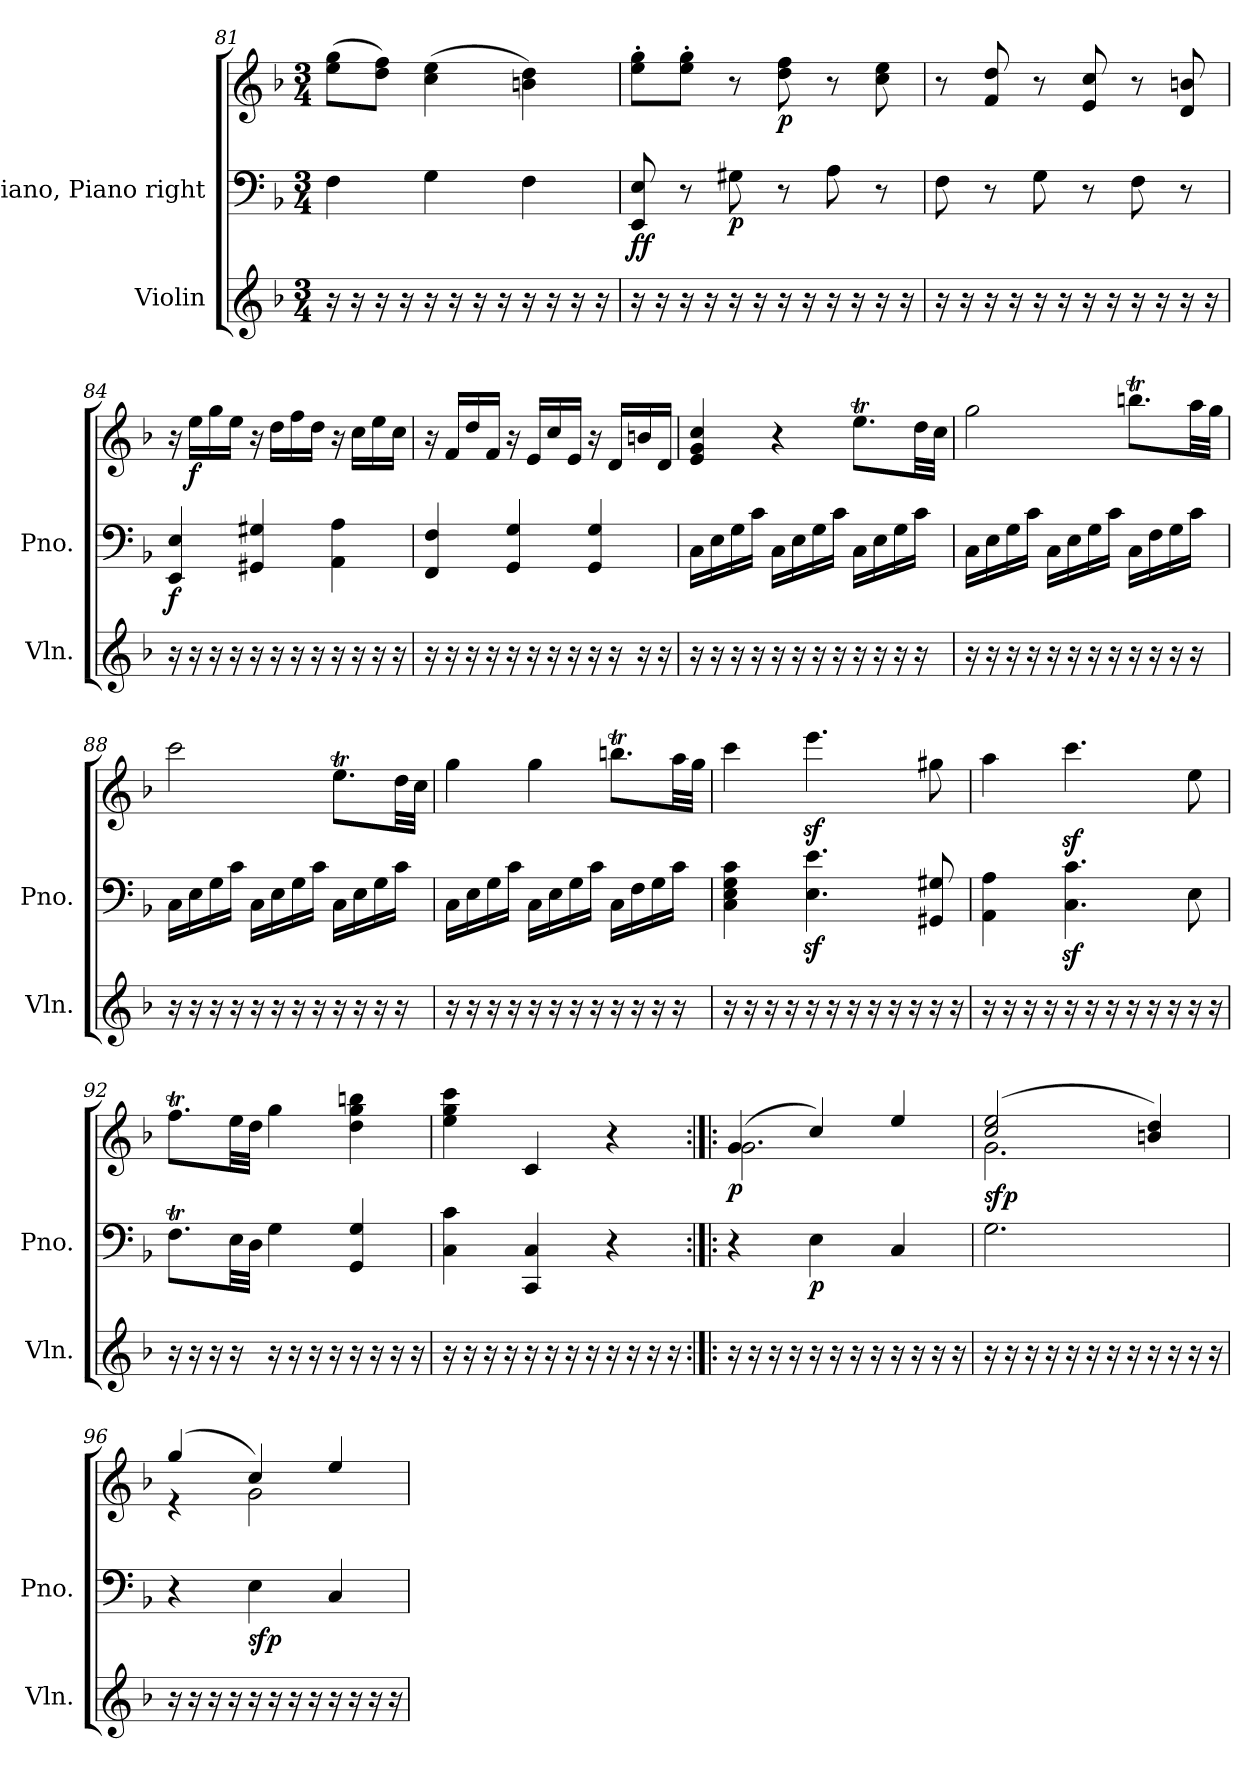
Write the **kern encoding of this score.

**kern	**kern	**kern	**dynam
*part2	*part1	*part1	*part1
*staff3	*staff2	*staff1	*staff1/2
*I"Violin	*I"Piano, Piano right	*	*
*I'Vln.	*I'Pno.	*	*
*clefG2	*clefF4	*clefG2	*
*k[b-]	*k[b-]	*k[b-]	*
*M3/4	*M3/4	*M3/4	*
=81	=81	=81	=81
16r	4F\	(>8ee\ 8gg\L	.
16r	.	.	.
16r	.	8dd\ 8ff\J)	.
16r	.	.	.
16r	4G\	(>4cc\ 4ee\	.
16r	.	.	.
16r	.	.	.
16r	.	.	.
16r	4F\	4bn\ 4dd\)	.
16r	.	.	.
16r	.	.	.
16r	.	.	.
!!LO:PB:g=z
=82	=82	=82	=82
!	!	!	!LO:DY:b=2
!	!	!	!LO:DY:n=1:b
16r	8EE/ 8E/	8ee\' 8gg\'L	f f
16r	.	.	.
16r	8r	8ee\' 8gg\'J	.
16r	.	.	.
!	!	!	!LO:DY:n=2:b=2
16r	8G#X\	8r	p
16r	.	.	.
!	!	!	!LO:DY:n=3:b
16r	8r	8dd\ 8ff\	p
16r	.	.	.
16r	8A\	8r	.
16r	.	.	.
16r	8r	8cc\ 8ee\	.
16r	.	.	.
=83	=83	=83	=83
16r	8F\	8r	.
16r	.	.	.
16r	8r	8f/ 8dd/	.
16r	.	.	.
16r	8G\	8r	.
16r	.	.	.
16r	8r	8e/ 8cc/	.
16r	.	.	.
16r	8F\	8r	.
16r	.	.	.
16r	8r	8d/ 8bn/	.
16r	.	.	.
=84	=84	=84	=84
!	!	!	!LO:DY:b=2
16r	4EE/ 4E/	16r	f
!	!	!	!LO:DY:b
16r	.	16ee\LL	f
16r	.	16gg\	.
16r	.	16ee\JJ	.
16r	4GG#X/ 4G#X/	16r	.
16r	.	16dd\LL	.
16r	.	16ff\	.
16r	.	16dd\JJ	.
16r	4AA\ 4A\	16r	.
16r	.	16cc\LL	.
16r	.	16ee\	.
16r	.	16cc\JJ	.
!!LO:LB:g=z
=85	=85	=85	=85
16r	4FF/ 4F/	16r	.
16r	.	16f/LL	.
16r	.	16dd/	.
16r	.	16f/JJ	.
16r	4GG/ 4G/	16r	.
16r	.	16e/LL	.
16r	.	16cc/	.
16r	.	16e/JJ	.
16r	4GG/ 4G/	16r	.
16r	.	16d/LL	.
16r	.	16bn/	.
16r	.	16d/JJ	.
=86	=86	=86	=86
16r	16C\LL	4e/ 4g/ 4cc/	.
16r	16E\	.	.
16r	16G\	.	.
16r	16c\JJ	.	.
16r	16C\LL	4r	.
16r	16E\	.	.
16r	16G\	.	.
16r	16c\JJ	.	.
16r	16C\LL	8.eet\L	.
16r	16E\	.	.
16r	16G\	.	.
16r	16c\JJ	32dd\LL	.
.	.	32cc\JJJ	.
=87	=87	=87	=87
16r	16C\LL	2gg\	.
16r	16E\	.	.
16r	16G\	.	.
16r	16c\JJ	.	.
16r	16C\LL	.	.
16r	16E\	.	.
16r	16G\	.	.
16r	16c\JJ	.	.
16r	16C\LL	8.bbnt\L	.
16r	16F\	.	.
16r	16G\	.	.
16r	16c\JJ	32aa\LL	.
.	.	32gg\JJJ	.
!!LO:LB:g=z
=88	=88	=88	=88
16r	16C\LL	2ccc\	.
16r	16E\	.	.
16r	16G\	.	.
16r	16c\JJ	.	.
16r	16C\LL	.	.
16r	16E\	.	.
16r	16G\	.	.
16r	16c\JJ	.	.
16r	16C\LL	8.eet\L	.
16r	16E\	.	.
16r	16G\	.	.
16r	16c\JJ	32dd\LL	.
.	.	32cc\JJJ	.
=89	=89	=89	=89
16r	16C\LL	4gg\	.
16r	16E\	.	.
16r	16G\	.	.
16r	16c\JJ	.	.
16r	16C\LL	4gg\	.
16r	16E\	.	.
16r	16G\	.	.
16r	16c\JJ	.	.
16r	16C\LL	8.bbnt\L	.
16r	16F\	.	.
16r	16G\	.	.
16r	16c\JJ	32aa\LL	.
.	.	32gg\JJJ	.
=90	=90	=90	=90
16r	4C\ 4E\ 4G\ 4c\	4ccc\	.
16r	.	.	.
16r	.	.	.
16r	.	.	.
16r	4.E\z< 4.e\z<	4.eeez<\	.
16r	.	.	.
16r	.	.	.
16r	.	.	.
16r	.	.	.
16r	.	.	.
16r	8GG#X/ 8G#X/	8gg#X\	.
16r	.	.	.
!!LO:PB:g=z
=91	=91	=91	=91
16r	4AA\ 4A\	4aa\	.
16r	.	.	.
16r	.	.	.
16r	.	.	.
16r	4.C\z< 4.c\z<	4.cccz<\	.
16r	.	.	.
16r	.	.	.
16r	.	.	.
16r	.	.	.
16r	.	.	.
16r	8E\	8ee\	.
16r	.	.	.
=92	=92	=92	=92
16r	8.FT\L	8.ffT\L	.
16r	.	.	.
16r	.	.	.
16r	32E\LL	32ee\LL	.
.	32D\JJJ	32dd\JJJ	.
16r	4G\	4gg\	.
16r	.	.	.
16r	.	.	.
16r	.	.	.
16r	4GG/ 4G/	4dd\ 4gg\ 4bbn\	.
16r	.	.	.
16r	.	.	.
16r	.	.	.
=93	=93	=93	=93
16r	4C\ 4c\	4ee\ 4gg\ 4ccc\	.
16r	.	.	.
16r	.	.	.
16r	.	.	.
16r	4CC/ 4C/	4c/	.
16r	.	.	.
16r	.	.	.
16r	.	.	.
16r	4r	4r	.
16r	.	.	.
16r	.	.	.
16r	.	.	.
!!LO:LB:g=z
=94:|!|:	=94:|!|:	=94:|!|:	=94:|!|:
*	*	*^	*
!	!	!	!	!LO:DY:b
16r	4r	(>4g/	2.g\	p
16r	.	.	.	.
16r	.	.	.	.
16r	.	.	.	.
!	!	!	!	!LO:DY:b=2
16r	4E\	4cc/)	.	p
16r	.	.	.	.
16r	.	.	.	.
16r	.	.	.	.
16r	4C/	4ee/	.	.
16r	.	.	.	.
16r	.	.	.	.
16r	.	.	.	.
=95	=95	=95	=95	=95
!	!	!	!	!LO:DY:b
16r	2.G\	(>2cc/ 2ee/	2.g\	sfp
16r	.	.	.	.
16r	.	.	.	.
16r	.	.	.	.
16r	.	.	.	.
16r	.	.	.	.
16r	.	.	.	.
16r	.	.	.	.
16r	.	4bn/ 4dd/)	.	.
16r	.	.	.	.
16r	.	.	.	.
16r	.	.	.	.
=96	=96	=96	=96	=96
16r	4r	(>4gg/	4r	.
16r	.	.	.	.
16r	.	.	.	.
16r	.	.	.	.
!	!	!	!	!LO:DY:b=2
16r	4E\	4cc/)	2g\	sfp
16r	.	.	.	.
16r	.	.	.	.
16r	.	.	.	.
16r	4C/	4ee/	.	.
16r	.	.	.	.
16r	.	.	.	.
16r	.	.	.	.
*	*	*v	*v	*
=	=	=	=
*-	*-	*-	*-
